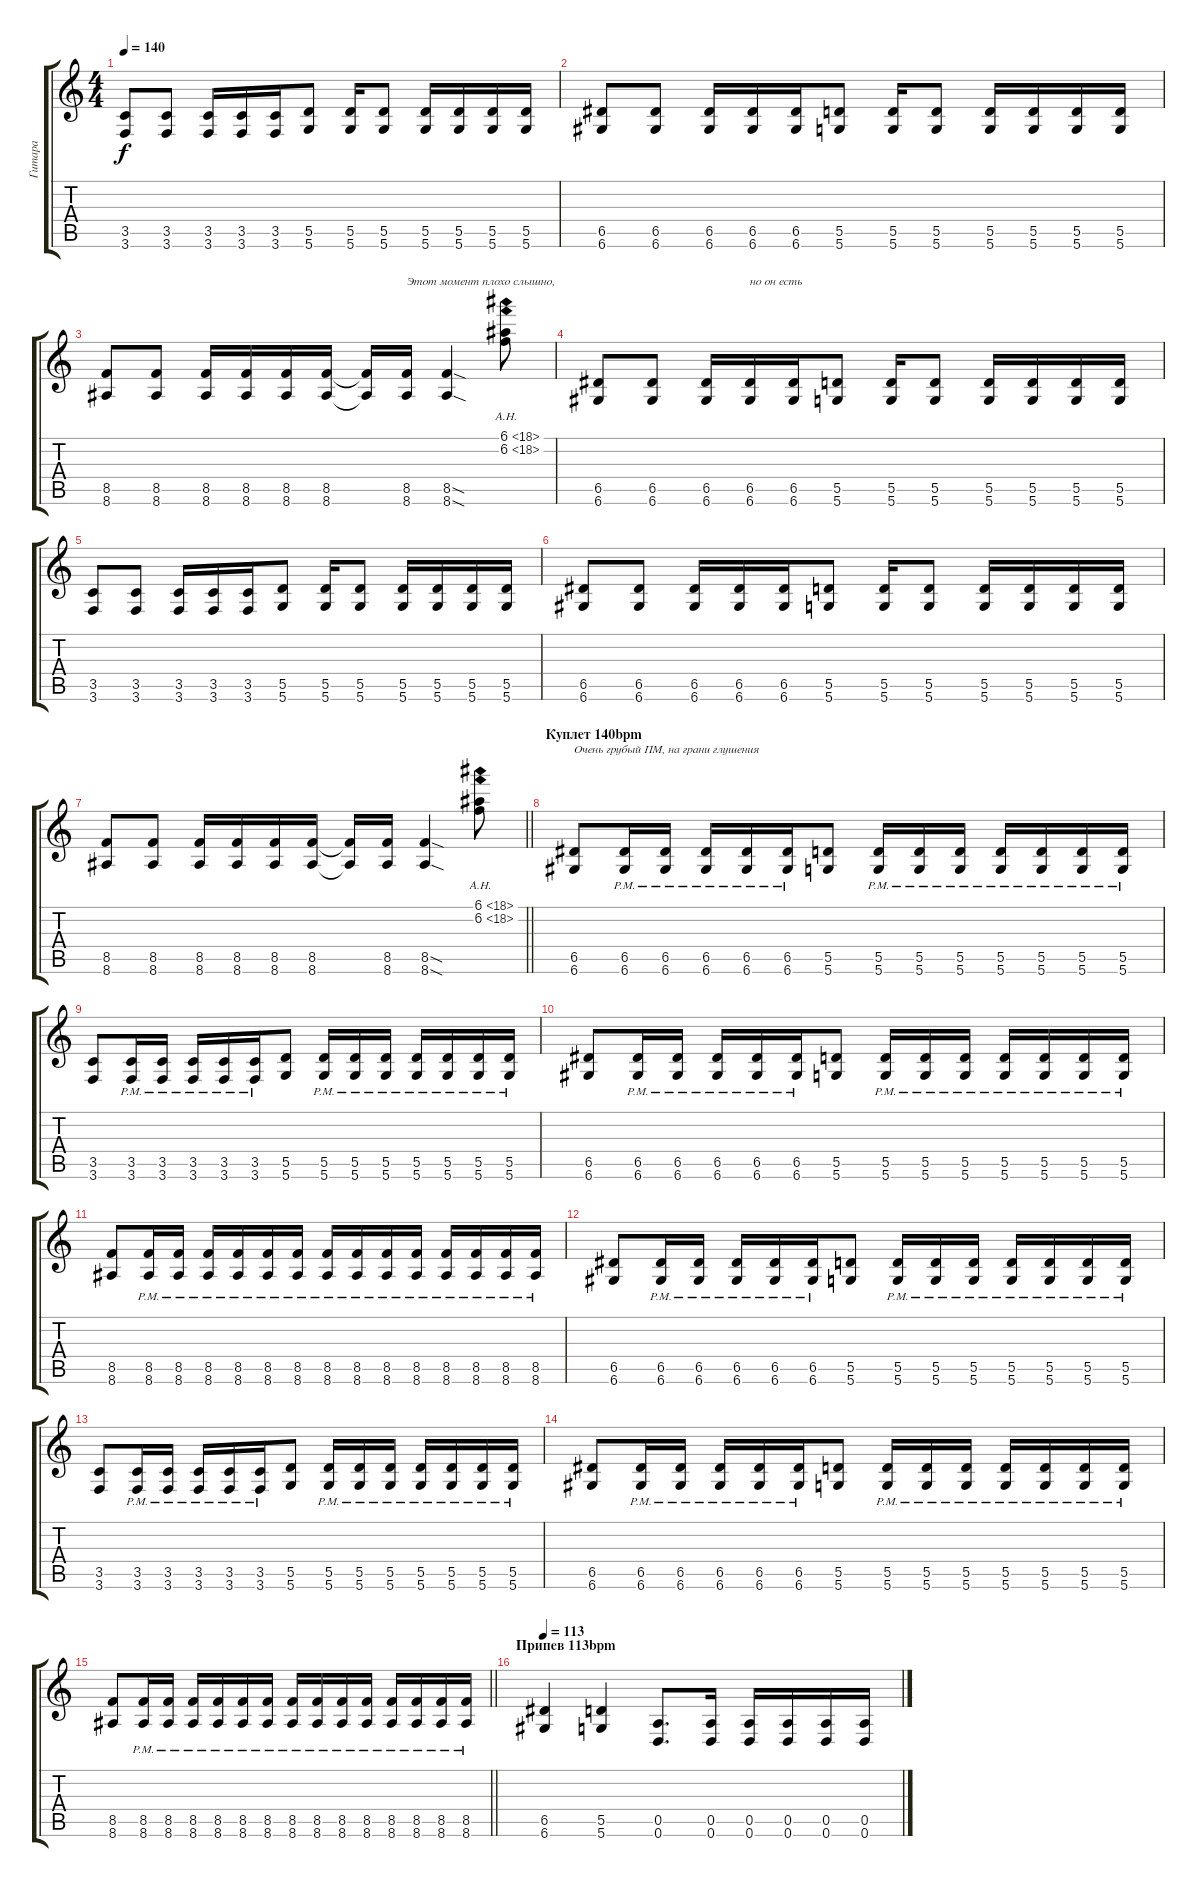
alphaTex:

\track ("Гитара" "Гитара") {instrument overdrivenguitar}
\staff {score tabs}
\tuning (E4 B3 G3 D3 A2 D2) {hide}
\ts (4 4)
\tempo 140
\clef g2
\ks c
(3.5 3.6).8{dy f} (3.5 3.6).8 (3.5 3.6).16 (3.5 3.6).16 (3.5 3.6).16 (5.5 5.6).8 (5.5 5.6).16 (5.5 5.6).8 (5.5 5.6).16 (5.5 5.6).16 (5.5 5.6).16 (5.5 5.6).16 |
(6.5 6.6).8 (6.5 6.6).8 (6.5 6.6).16 (6.5 6.6).16 (6.5 6.6).16 (5.5 5.6).8 (5.5 5.6).16 (5.5 5.6).8 (5.5 5.6).16 (5.5 5.6).16 (5.5 5.6).16 (5.5 5.6).16 |
(8.5 8.6).8 (8.5 8.6).8 (8.5 8.6).16 (8.5 8.6).16 (8.5 8.6).16 (8.5 8.6).16 (8.5{t} 8.6{t}).16 (8.5 8.6).16{txt "Этот момент плохо слышно,"} (8.5{sod} 8.6{sod}).4 (6.1{ah 12} 6.2{ah 12}).8 |
(6.5 6.6).8 (6.5 6.6).8 (6.5 6.6).16 (6.5 6.6).16{txt "но он есть"} (6.5 6.6).16 (5.5 5.6).8 (5.5 5.6).16 (5.5 5.6).8 (5.5 5.6).16 (5.5 5.6).16 (5.5 5.6).16 (5.5 5.6).16 |
(3.5 3.6).8 (3.5 3.6).8 (3.5 3.6).16 (3.5 3.6).16 (3.5 3.6).16 (5.5 5.6).8 (5.5 5.6).16 (5.5 5.6).8 (5.5 5.6).16 (5.5 5.6).16 (5.5 5.6).16 (5.5 5.6).16 |
(6.5 6.6).8 (6.5 6.6).8 (6.5 6.6).16 (6.5 6.6).16 (6.5 6.6).16 (5.5 5.6).8 (5.5 5.6).16 (5.5 5.6).8 (5.5 5.6).16 (5.5 5.6).16 (5.5 5.6).16 (5.5 5.6).16 |
\barLineRight lightlight
(8.5 8.6).8 (8.5 8.6).8 (8.5 8.6).16 (8.5 8.6).16 (8.5 8.6).16 (8.5 8.6).16 (8.5{t} 8.6{t}).16 (8.5 8.6).16 (8.5{sod} 8.6{sod}).4 (6.1{ah 12} 6.2{ah 12}).8 |
\section ("" "Куплет 140bpm")
(6.5 6.6).8{txt "Очень грубый ПМ, на грани глушения"} (6.5{pm} 6.6{pm}).16 (6.5{pm} 6.6{pm}).16 (6.5{pm} 6.6{pm}).16 (6.5{pm} 6.6{pm}).16 (6.5{pm} 6.6{pm}).16 (5.5 5.6).8 (5.5{pm} 5.6{pm}).16 (5.5{pm} 5.6{pm}).16 (5.5{pm} 5.6{pm}).16 (5.5{pm} 5.6{pm}).16 (5.5{pm} 5.6{pm}).16 (5.5{pm} 5.6{pm}).16 (5.5{pm} 5.6{pm}).16 |
(3.5 3.6).8 (3.5{pm} 3.6{pm}).16 (3.5{pm} 3.6{pm}).16 (3.5{pm} 3.6{pm}).16 (3.5{pm} 3.6{pm}).16 (3.5{pm} 3.6{pm}).16 (5.5 5.6).8 (5.5{pm} 5.6{pm}).16 (5.5{pm} 5.6{pm}).16 (5.5{pm} 5.6{pm}).16 (5.5{pm} 5.6{pm}).16 (5.5{pm} 5.6{pm}).16 (5.5{pm} 5.6{pm}).16 (5.5{pm} 5.6{pm}).16 |
(6.5 6.6).8 (6.5{pm} 6.6{pm}).16 (6.5{pm} 6.6{pm}).16 (6.5{pm} 6.6{pm}).16 (6.5{pm} 6.6{pm}).16 (6.5{pm} 6.6{pm}).16 (5.5 5.6).8 (5.5{pm} 5.6{pm}).16 (5.5{pm} 5.6{pm}).16 (5.5{pm} 5.6{pm}).16 (5.5{pm} 5.6{pm}).16 (5.5{pm} 5.6{pm}).16 (5.5{pm} 5.6{pm}).16 (5.5{pm} 5.6{pm}).16 |
(8.5 8.6).8 (8.5{pm} 8.6{pm}).16 (8.5{pm} 8.6{pm}).16 (8.5{pm} 8.6{pm}).16 (8.5{pm} 8.6).16 (8.5{pm} 8.6{pm}).16 (8.5{pm} 8.6{pm}).16 (8.5{pm} 8.6{pm}).16 (8.5{pm} 8.6{pm}).16 (8.5{pm} 8.6).16 (8.5{pm} 8.6{pm}).16 (8.5{pm} 8.6{pm}).16 (8.5{pm} 8.6{pm}).16 (8.5{pm} 8.6{pm}).16 (8.5{pm} 8.6{pm}).16 |
(6.5 6.6).8 (6.5{pm} 6.6{pm}).16 (6.5{pm} 6.6{pm}).16 (6.5{pm} 6.6{pm}).16 (6.5{pm} 6.6{pm}).16 (6.5{pm} 6.6{pm}).16 (5.5 5.6).8 (5.5{pm} 5.6{pm}).16 (5.5{pm} 5.6{pm}).16 (5.5{pm} 5.6{pm}).16 (5.5{pm} 5.6{pm}).16 (5.5{pm} 5.6{pm}).16 (5.5{pm} 5.6{pm}).16 (5.5{pm} 5.6{pm}).16 |
(3.5 3.6).8 (3.5{pm} 3.6{pm}).16 (3.5{pm} 3.6{pm}).16 (3.5{pm} 3.6{pm}).16 (3.5{pm} 3.6{pm}).16 (3.5{pm} 3.6{pm}).16 (5.5 5.6).8 (5.5{pm} 5.6{pm}).16 (5.5{pm} 5.6{pm}).16 (5.5{pm} 5.6{pm}).16 (5.5{pm} 5.6{pm}).16 (5.5{pm} 5.6{pm}).16 (5.5{pm} 5.6{pm}).16 (5.5{pm} 5.6{pm}).16 |
(6.5 6.6).8 (6.5{pm} 6.6{pm}).16 (6.5{pm} 6.6{pm}).16 (6.5{pm} 6.6{pm}).16 (6.5{pm} 6.6{pm}).16 (6.5{pm} 6.6{pm}).16 (5.5 5.6).8 (5.5{pm} 5.6{pm}).16 (5.5{pm} 5.6{pm}).16 (5.5{pm} 5.6{pm}).16 (5.5{pm} 5.6{pm}).16 (5.5{pm} 5.6{pm}).16 (5.5{pm} 5.6{pm}).16 (5.5{pm} 5.6{pm}).16 |
\barLineRight lightlight
(8.5 8.6).8 (8.5{pm} 8.6{pm}).16 (8.5{pm} 8.6{pm}).16 (8.5{pm} 8.6{pm}).16 (8.5{pm} 8.6).16 (8.5{pm} 8.6{pm}).16 (8.5{pm} 8.6{pm}).16 (8.5{pm} 8.6{pm}).16 (8.5{pm} 8.6{pm}).16 (8.5{pm} 8.6).16 (8.5{pm} 8.6{pm}).16 (8.5{pm} 8.6{pm}).16 (8.5{pm} 8.6{pm}).16 (8.5{pm} 8.6{pm}).16 (8.5{pm} 8.6{pm}).16 |
\section ("" "Припев 113bpm")
\tempo 113
(6.5 6.6).4 (5.5 5.6).4 (0.5 0.6).8{d} (0.5 0.6).16 (0.5 0.6).16 (0.5 0.6).16 (0.5 0.6).16 (0.5 0.6).16
